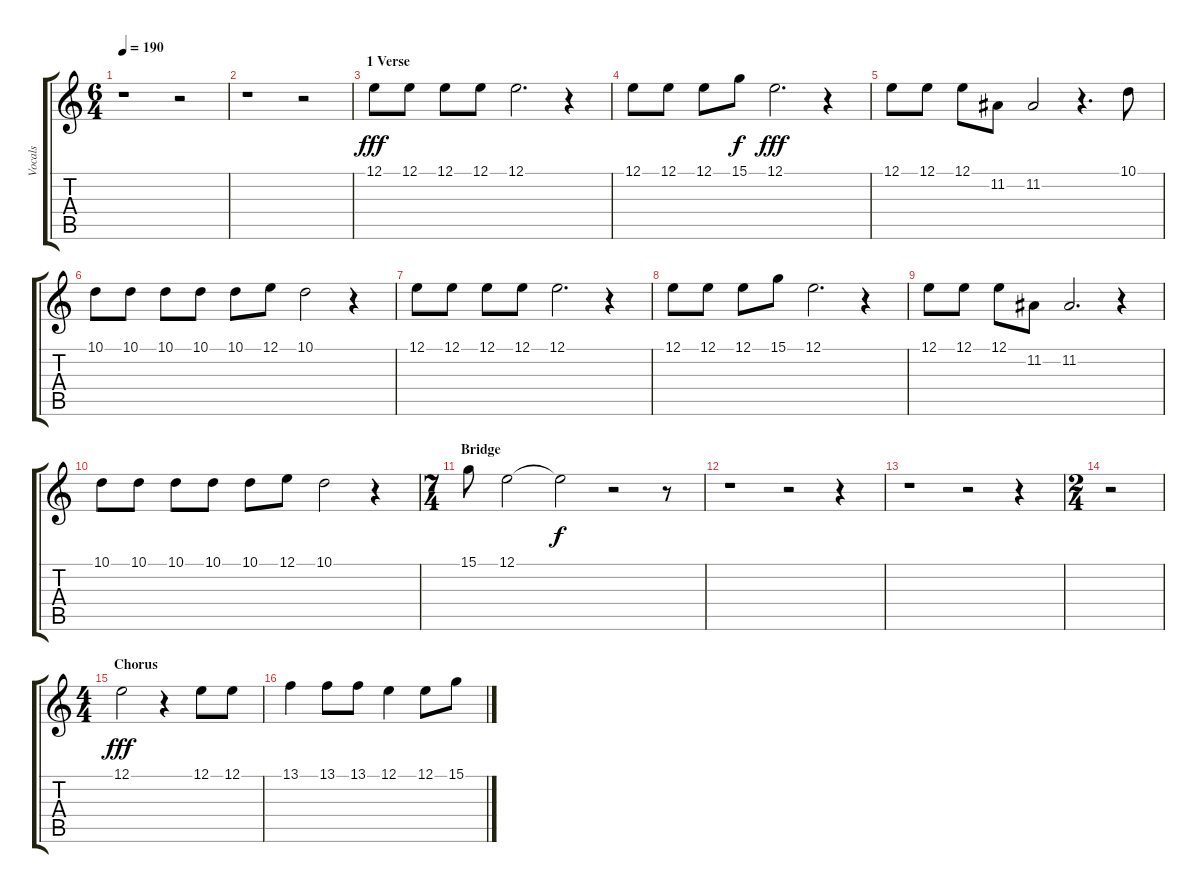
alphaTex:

\track ("Vocals" "Vocals") {instrument lead1square}
\staff {score tabs}
\tuning (E4 B3 G3 D3 A2 E2) {hide}
\ts (6 4)
\tempo 190
\clef g2
\ks c
r.1{dy fff} r.2 |
r.1 r.2 |
\section ("" "1 Verse")
12.1.8{volume 12} 12.1.8 12.1.8 12.1.8 12.1.2{d} r.4 |
12.1.8 12.1.8 12.1.8 15.1.8{dy f} 12.1.2{d dy fff} r.4 |
12.1.8 12.1.8 12.1.8 11.2.8 11.2.2 r.4{d} 10.1.8 |
10.1.8 10.1.8 10.1.8 10.1.8 10.1.8 12.1.8 10.1.2 r.4 |
12.1.8 12.1.8 12.1.8 12.1.8 12.1.2{d} r.4 |
12.1.8 12.1.8 12.1.8 15.1.8 12.1.2{d} r.4 |
12.1.8 12.1.8 12.1.8 11.2.8 11.2.2{d} r.4 |
10.1.8 10.1.8 10.1.8 10.1.8 10.1.8 12.1.8 10.1.2 r.4 |
\ts (7 4)
\section ("" "Bridge")
15.1.8 12.1.2 12.1{t}.2{dy f} r.2 r.8 |
r.1 r.2 r.4 |
r.1 r.2 r.4 |
\ts (2 4)
r.2 |
\ts (4 4)
\section ("" "Chorus")
12.1.2{dy fff} r.4 12.1.8 12.1.8 |
13.1.4 13.1.8 13.1.8 12.1.4 12.1.8 15.1.8
